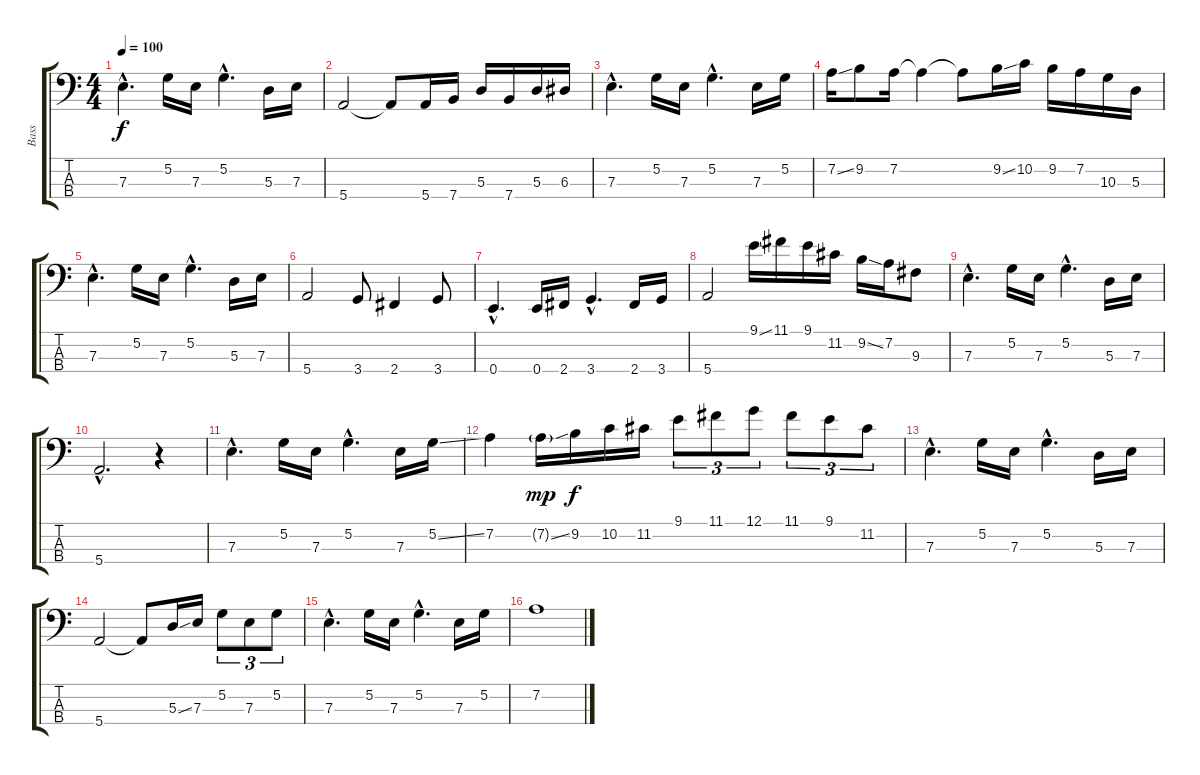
\track ("Bass" "Bass") {instrument electricbassfinger}
\staff {score tabs}
\tuning (G2 D2 A1 E1) {hide}
\ts (4 4)
\tempo 100
\clef f4
\ks c
7.3{hac}.4{d dy f instrument electricbassfinger} 5.2.16 7.3.16 5.2{hac}.4{d} 5.3.16 7.3.16 |
5.4.2 5.4{t}.8 5.4.16 7.4.16 5.3.16 7.4.16 5.3.16 6.3.16 |
7.3{hac}.4{d} 5.2.16 7.3.16 5.2{hac}.4{d} 7.3.16 5.2.16 |
7.2{ss}.16 9.2.8 7.2.16 7.2{t}.4 7.2{t}.8 9.2{ss}.16 10.2.16 9.2.16 7.2.16 10.3.16 5.3.16 |
7.3{hac}.4{d} 5.2.16 7.3.16 5.2{hac}.4{d} 5.3.16 7.3.16 |
5.4.2 3.4.8 2.4.4 3.4.8 |
0.4{hac}.4{d} 0.4.16 2.4.16 3.4{hac}.4{d} 2.4.16 3.4.16 |
5.4.2 9.1{ss}.16 11.1.16 9.1.16 11.2.16 9.2{ss}.16 7.2.16 9.3.8 |
7.3{hac}.4{d} 5.2.16 7.3.16 5.2{hac}.4{d} 5.3.16 7.3.16 |
5.4{hac}.2{d} r.4 |
7.3{hac}.4{d} 5.2.16 7.3.16 5.2{hac}.4{d} 7.3.16 5.2{ss}.16 |
7.2.4 7.2{ss g}.16{dy mp} 9.2.16{dy f} 10.2.16 11.2.16 9.1.8{tu (3 2)} 11.1.8{tu (3 2)} 12.1.8{tu (3 2)} 11.1.8{tu (3 2)} 9.1.8{tu (3 2)} 11.2.8{tu (3 2)} |
7.3{hac}.4{d} 5.2.16 7.3.16 5.2{hac}.4{d} 5.3.16 7.3.16 |
5.4.2 5.4{t}.8 5.3{ss}.16 7.3.16 5.2.8{tu (3 2)} 7.3.8{tu (3 2)} 5.2.8{tu (3 2)} |
7.3{hac}.4{d} 5.2.16 7.3.16 5.2{hac}.4{d} 7.3.16 5.2.16 |
7.2.1
